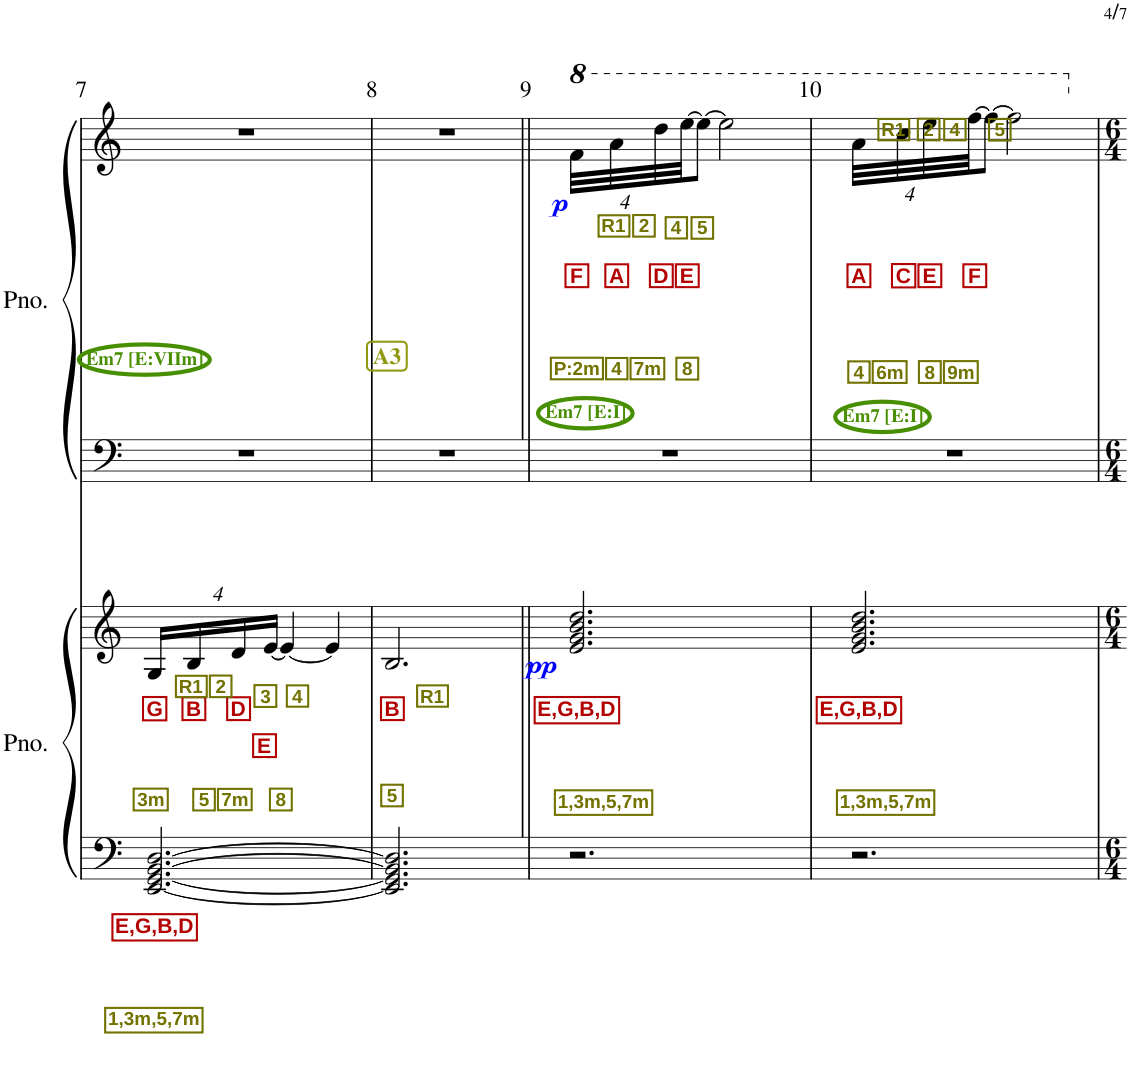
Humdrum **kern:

**kern	**text	**text	**text	**kern	**text	**text	**text	**dynam	**kern	**kern	**text	**text	**text	**dynam
*part2	*part2	*part2	*part2	*part2	*part2	*part2	*part2	*part2	*part1	*part1	*part1	*part1	*part1	*part1
*staff4	*staff4	*staff4	*staff4	*staff3	*staff3	*staff3	*staff3	*staff3/4	*staff2	*staff1	*staff1	*staff1	*staff1	*staff1/2
*I"ピアノ	*	*	*	*	*	*	*	*	*I"ピアノ	*	*	*	*	*
!!LO:PB:g=z
*clefF4	*	*	*	*clefG2	*	*	*	*	*clefF4	*clefG2	*	*	*	*
*k[]	*	*	*	*k[]	*	*	*	*	*k[]	*k[]	*	*	*	*
*M3/4	*	*	*	*M3/4	*	*	*	*	*M3/4	*M3/4	*	*	*	*
=7	=7	=7	=7	=7	=7	=7	=7	=7	=7	=7	=7	=7	=7	=7
!	!	!	!	!	!	!	!	!	!	!LO:TX:b:B:color=#478E00:t=Em7 [E&colon;VIIm]	!	!	!	!
!	!	!LO:LY:b:color=#B30000	!LO:LY:b:color=#727200	!	!LO:LY:b:color=#727200	!LO:LY:b:color=#B30000	!LO:LY:b:color=#727200	!	!	!	!	!	!	!
[2.EE/ [2.GG/ [2.BB/ [2.D/	.	E,G,B,D	1,3m,5,7m	16G/LL	R1	G	3m	.	2.r	2.r	.	.	.	.
!	!	!	!	!	!LO:LY:b:color=#727200	!LO:LY:b:color=#B30000	!LO:LY:b:color=#727200	!	!	!	!	!	!	!
.	.	.	.	16B/	2	B	5	.	.	.	.	.	.	.
!	!	!	!	!	!LO:LY:b:color=#727200	!LO:LY:b:color=#B30000	!LO:LY:b:color=#727200	!	!	!	!	!	!	!
.	.	.	.	16d/	3	D	7m	.	.	.	.	.	.	.
!	!	!	!	!	!LO:LY:b:color=#727200	!LO:LY:b:color=#B30000	!LO:LY:b:color=#727200	!	!	!	!	!	!	!
.	.	.	.	[16e/JJ	4	E	8	.	.	.	.	.	.	.
.	.	.	.	4e/_	.	.	.	.	.	.	.	.	.	.
.	.	.	.	4e/]	.	.	.	.	.	.	.	.	.	.
=8	=8	=8	=8	=8	=8	=8	=8	=8	=8	=8	=8	=8	=8	=8
!	!	!	!	!	!LO:LY:b:color=#727200	!LO:LY:b:color=#B30000	!LO:LY:b:color=#727200	!	!	!	!	!	!	!
2.EE/] 2.GG/] 2.BB/] 2.D/]	.	.	.	2.B/	R1	B	5	.	2.r	2.r	.	.	.	.
!!LO:REH:place=s1:b:B:cj:color=#91980E:fs=11:t=A3
=9||	=9||	=9||	=9||	=9||	=9||	=9||	=9||	=9||	=9||	=9||	=9||	=9||	=9||	=9||
!	!	!	!	!	!	!LO:LY:b:color=#B30000	!LO:LY:b:color=#727200	!	!	!	!	!	!	!
*	*	*	*	*	*	*	*	*	*	*8va	*	*	*	*
!	!	!	!	!	!	!	!	!	!	!LO:TX:b:B:color=#478E00:t=Em7 [E&colon;I]	!	!	!	!
!	!	!	!	!	!	!	!	!LO:DY:b	!	!	!LO:LY:b:color=#727200	!LO:LY:b:color=#B30000	!LO:LY:b:color=#727200	!LO:DY:b
2.r	.	.	.	2.e/ 2.g/ 2.b/ 2.dd/	.	E,G,B,D	1,3m,5,7m	pp	2.r	32ff\LLL	R1	F	P:2m	p
!	!	!	!	!	!	!	!	!	!	!	!LO:LY:b:color=#727200	!LO:LY:b:color=#B30000	!LO:LY:b:color=#727200	!
.	.	.	.	.	.	.	.	.	.	32aa\	2	A	4	.
!	!	!	!	!	!	!	!	!	!	!	!LO:LY:b:color=#727200	!LO:LY:b:color=#B30000	!LO:LY:b:color=#727200	!
.	.	.	.	.	.	.	.	.	.	32ddd\	4	D	7m	.
!	!	!	!	!	!	!	!	!	!	!	!LO:LY:b:color=#727200	!LO:LY:b:color=#B30000	!LO:LY:b:color=#727200	!
.	.	.	.	.	.	.	.	.	.	[32eee\JJ	5	E	8	.
.	.	.	.	.	.	.	.	.	.	8eee\J_	.	.	.	.
.	.	.	.	.	.	.	.	.	.	2eee\]	.	.	.	.
=10	=10	=10	=10	=10	=10	=10	=10	=10	=10	=10	=10	=10	=10	=10
!	!	!	!	!	!	!	!	!	!	!LO:TX:b:B:color=#478E00:t=Em7 [E&colon;I]	!	!	!	!
!	!	!	!	!	!	!LO:LY:b:color=#B30000	!LO:LY:b:color=#727200	!	!	!	!LO:LY:a:color=#727200	!LO:LY:b:color=#B30000	!LO:LY:b:color=#727200	!
2.r	.	.	.	2.e/ 2.g/ 2.b/ 2.dd/	.	E,G,B,D	1,3m,5,7m	.	2.r	32aa\LLL	R1	A	4	.
!	!	!	!	!	!	!	!	!	!	!	!LO:LY:a:color=#727200	!LO:LY:b:color=#B30000	!LO:LY:b:color=#727200	!
.	.	.	.	.	.	.	.	.	.	32ccc\	2	C	6m	.
!	!	!	!	!	!	!	!	!	!	!	!LO:LY:a:color=#727200	!LO:LY:b:color=#B30000	!LO:LY:b:color=#727200	!
.	.	.	.	.	.	.	.	.	.	32eee\	4	E	8	.
!	!	!	!	!	!	!	!	!	!	!	!LO:LY:a:color=#727200	!LO:LY:b:color=#B30000	!LO:LY:b:color=#727200	!
.	.	.	.	.	.	.	.	.	.	[32fff\JJ	5	F	9m	.
.	.	.	.	.	.	.	.	.	.	8fff\J_	.	.	.	.
.	.	.	.	.	.	.	.	.	.	2fff\]	.	.	.	.
*	*	*	*	*	*	*	*	*	*	*X8va	*	*	*	*
=	=	=	=	=	=	=	=	=	=	=	=	=	=	=
*-	*-	*-	*-	*-	*-	*-	*-	*-	*-	*-	*-	*-	*-	*-
